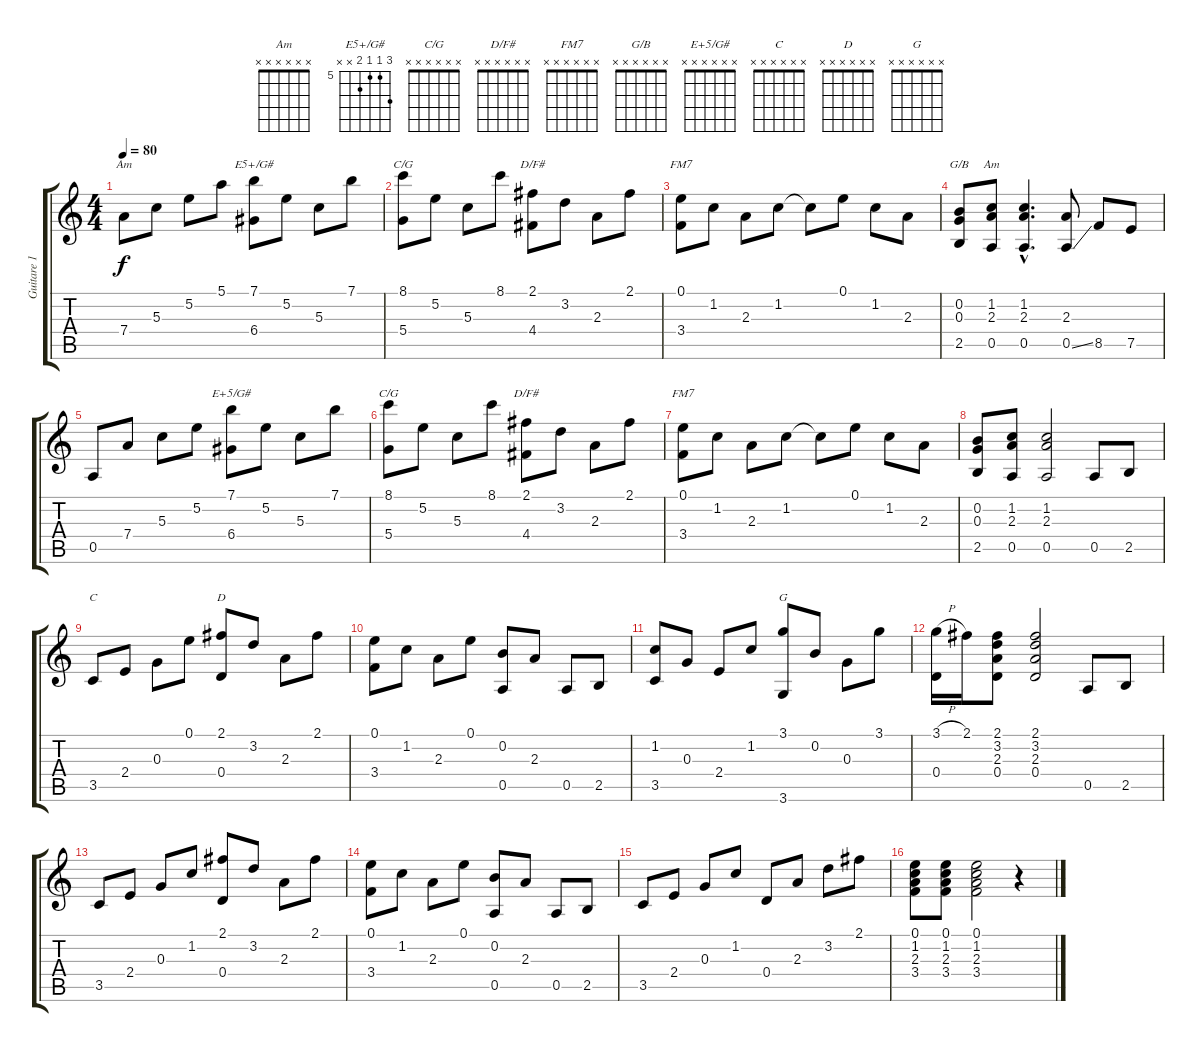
\track ("Guitare 1" "Guitare 1") {instrument acousticguitarnylon}
\staff {score tabs}
\tuning (E4 B3 G3 D3 A2 E2) {hide}
\chord ("Am" 5 5 5 7 x x) {firstfret 5}
\chord ("E5+/G#" 7 5 5 6 x x) {firstfret 5}
\chord ("C/G" 8 5 5 5 x x) {firstfret 5}
\chord ("D/F#" 2 3 2 4 x x)
\chord ("FM7" x 1 2 3 x x)
\chord ("G/B" x x x x x x) {firstfret 0}
\chord ("Am" x x x x x x) {firstfret 0}
\chord ("E+5/G#" x x x x x x) {firstfret 0}
\chord ("C/G" x x x x x x) {firstfret 0}
\chord ("D/F#" x x x x x x) {firstfret 0}
\chord ("FM7" x x x x x x) {firstfret 0}
\chord ("C" x x x x x x) {firstfret 0}
\chord ("D" x x x x x x) {firstfret 0}
\chord ("G" x x x x x x) {firstfret 0}
\ts (4 4)
\tempo 80
\clef g2
\ks c
7.4.8{ch "Am" dy f instrument acousticguitarnylon} 5.3.8 5.2.8 5.1.8 (7.1 6.4).8{ch "E5+/G#"} 5.2.8 5.3.8 7.1.8 |
(8.1 5.4).8{ch "C/G"} 5.2.8 5.3.8 8.1.8 (2.1 4.4).8{ch "D/F#"} 3.2.8 2.3.8 2.1.8 |
(0.1 3.4).8{ch "FM7"} 1.2.8 2.3.8 1.2.8 1.2{t}.8 0.1.8 1.2.8 2.3.8 |
(0.2 0.3 2.5).8{ch "G/B"} (1.2 2.3 0.5).8{ch "Am"} (1.2{hac} 2.3{hac} 0.5{hac}).4{d} (2.3 0.5{ss}).8 8.5.8 7.5.8 |
0.5.8 7.4.8 5.3.8 5.2.8 (7.1 6.4).8{ch "E+5/G#"} 5.2.8 5.3.8 7.1.8 |
(8.1 5.4).8{ch "C/G"} 5.2.8 5.3.8 8.1.8 (2.1 4.4).8{ch "D/F#"} 3.2.8 2.3.8 2.1.8 |
(0.1 3.4).8{ch "FM7"} 1.2.8 2.3.8 1.2.8 1.2{t}.8 0.1.8 1.2.8 2.3.8 |
(0.2 0.3 2.5).8 (1.2 2.3 0.5).8 (1.2 2.3 0.5).2 0.5.8 2.5.8 |
3.5.8{ch "C"} 2.4.8 0.3.8 0.1.8 (2.1 0.4).8{ch "D"} 3.2.8 2.3.8 2.1.8 |
(0.1 3.4).8 1.2.8 2.3.8 0.1.8 (0.2 0.5).8 2.3.8 0.5.8 2.5.8 |
(1.2 3.5).8 0.3.8 2.4.8 1.2.8 (3.1 3.6).8{ch "G"} 0.2.8 0.3.8 3.1.8 |
(3.1{h} 0.4).16 2.1.16 (2.1 3.2 2.3 0.4).8 (2.1 3.2 2.3 0.4).2 0.5.8 2.5.8 |
3.5.8 2.4.8 0.3.8 1.2.8 (2.1 0.4).8 3.2.8 2.3.8 2.1.8 |
(0.1 3.4).8 1.2.8 2.3.8 0.1.8 (0.2 0.5).8 2.3.8 0.5.8 2.5.8 |
3.5.8 2.4.8 0.3.8 1.2.8 0.4.8 2.3.8 3.2.8 2.1.8 |
(0.1 1.2 2.3 3.4).8 (0.1 1.2 2.3 3.4).8 (0.1 1.2 2.3 3.4).2 r.4
